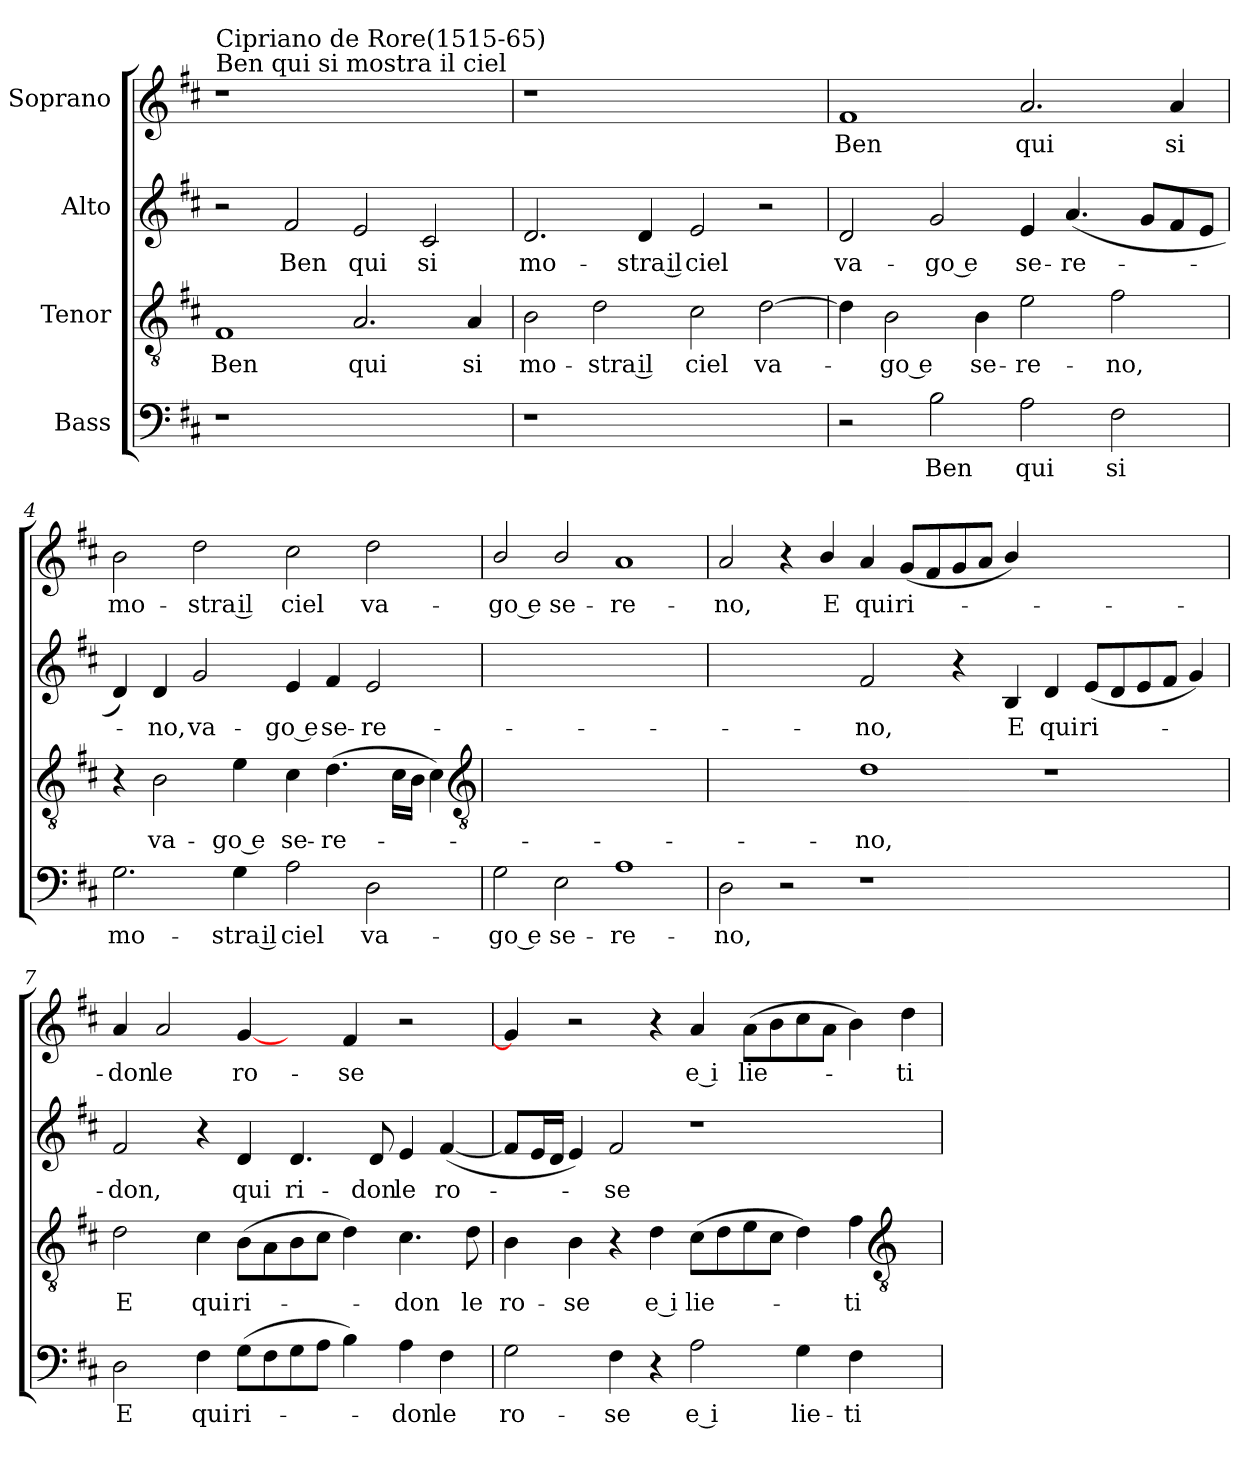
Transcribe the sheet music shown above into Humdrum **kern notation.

**kern	**text	**kern	**text	**kern	**text	**kern	**text
*part4	*part4	*part3	*part3	*part2	*part2	*part1	*part1
*staff4	*staff4	*staff3	*staff3	*staff2	*staff2	*staff1	*staff1
*I"Bass	*	*I"Tenor	*	*I"Alto	*	*I"Soprano	*
*clefF4	*	*clefGv2	*	*clefG2	*	*clefG2	*
*k[f#c#]	*	*k[f#c#]	*	*k[f#c#]	*	*k[f#c#]	*
*D:	*	*D:	*	*D:	*	*D:	*
=1	=1	=1	=1	=1	=1	=1	=1
!	!	!	!	!	!	!LO:TX:a:t=Ben qui si mostra il ciel	!
!	!	!	!	!	!	!LO:TX:a:t=Cipriano de Rore(1515-65)	!
1r	.	1F#	Ben	2r	.	1r	.
.	.	.	.	2f#/	Ben	.	.
1ryy	.	2.A/	qui	2e/	qui	1ryy	.
.	.	.	.	2c#/	si	.	.
.	.	4A/	si	.	.	.	.
=2	=2	=2	=2	=2	=2	=2	=2
1r	.	2B\	mo-	2.d/	mo-	1r	.
.	.	2d\	-stra il	.	.	.	.
.	.	.	.	4d/	-stra il	.	.
1ryy	.	2c#\	ciel	2e/	ciel	1ryy	.
.	.	[2d\	va-	2r	.	.	.
=3	=3	=3	=3	=3	=3	=3	=3
2r	.	4d\]	.	2d/	va-	1f#	Ben
.	.	2B\	go e	.	.	.	.
2B\	Ben	.	.	2g/	-go e	.	.
.	.	4B\	se-	.	.	.	.
2A\	qui	2e\	-re-	4e/	se-	2.a/	qui
.	.	.	.	(<4.a/	-re-	.	.
2F#\	si	2f#\	-no,	.	.	.	.
.	.	.	.	8g/L	.	.	.
.	.	.	.	8f#/	.	4a/	si
.	.	.	.	8e/J	.	.	.
=4	=4	=4	=4	=4	=4	=4	=4
2.G\	mo-	4r	.	4d/)	.	2b\	mo-
.	.	2B\	va-	4d/	no,	.	.
.	.	.	.	2g/	va-	2dd\	-stra il
4G\	-stra il	4e\	-go e	.	.	.	.
2A\	ciel	4c#\	se-	4e/	-go e	2cc#\	ciel
.	.	(>4.d\	-re-	4f#/	se-	.	.
2D\	va-	.	.	2e/	-re-	2dd\	va-
.	.	16c#\LL	.	.	.	.	.
.	.	16B\JJ	.	.	.	.	.
.	.	4c#\)	.	.	.	.	.
*	*	*clefGv2	*	*	*	*	*
=5	=5	=5	=5	=5	=5	=5	=5
2G\	-go e	1ryy	.	1ryy	.	2b/	-go e
2E\	se-	.	.	.	.	2b/	se-
1A	-re-	1ryy	.	1ryy	.	1a	-re-
=6	=6	=6	=6	=6	=6	=6	=6
2D\	-no,	1ryy	.	1ryy	.	2a/	-no,
2r	.	.	.	.	.	4r	.
.	.	.	.	.	.	4b/	E
1r	.	1d	no,	2f#/	-no,	4a/	qui
.	.	.	.	.	.	(<8g/L	ri-
.	.	.	.	.	.	8f#/	.
.	.	.	.	4r	.	8g/	.
.	.	.	.	.	.	8a/J	.
.	.	.	.	4B/	E	4b/)	.
1ryy	.	1r	.	4d/	qui	1ryy	.
.	.	.	.	(<8e/L	ri-	.	.
.	.	.	.	8d/	.	.	.
.	.	.	.	8e/	.	.	.
.	.	.	.	8f#/J	.	.	.
.	.	.	.	4g/)	.	.	.
=7	=7	=7	=7	=7	=7	=7	=7
2D\	E	2d\	E	2f#/	don,	4a/	don
.	.	.	.	.	.	2a/	le
4F#\	qui	4c#\	qui	4r	.	.	.
(>8G\L	ri-	(>8B\L	ri-	4d/	qui	[4g/	ro-
8F#\	.	8A\	.	.	.	.	.
8G\	.	8B\	.	4.d/	ri-	4ryy	.
8A\J	.	8c#\J	.	.	.	.	.
4B\)	.	4d\)	.	.	.	4f#/	-se
.	.	.	.	8d/	-don	.	.
4A\	don	4.c#\	don	4e/	le	2r	.
4F#\	le	.	.	(<[4f#/	ro-	.	.
.	.	8d\	le	.	.	.	.
=8	=8	=8	=8	=8	=8	=8	=8
2G\	ro-	4B\	ro-	8f#/L]	.	4g/]	.
.	.	.	.	16e/L	.	.	.
.	.	.	.	16d/JJ	.	.	.
.	.	4B\	-se	4e/)	.	2r	.
4F#\	-se	4r	.	2f#/	se	.	.
4r	.	4d\	e i	.	.	4r	.
2A\	e i	(>8c#\L	lie-	1r	.	4a/	e i
.	.	8d\	.	.	.	.	.
.	.	8e\	.	.	.	(>8a\L	lie -
.	.	8c#\J	.	.	.	8b\	.
4G\	lie-	4d\)	.	.	.	8cc#\	.
.	.	.	.	.	.	8a\J	.
4F#\	-ti	4f#\	ti	.	.	4b\)	.
*	*	*clefGv2	*	*	*	*	*
4ryy	.	4ryy	.	4ryy	.	4dd\	ti
=	=	=	=	=	=	=	=
*-	*-	*-	*-	*-	*-	*-	*-
